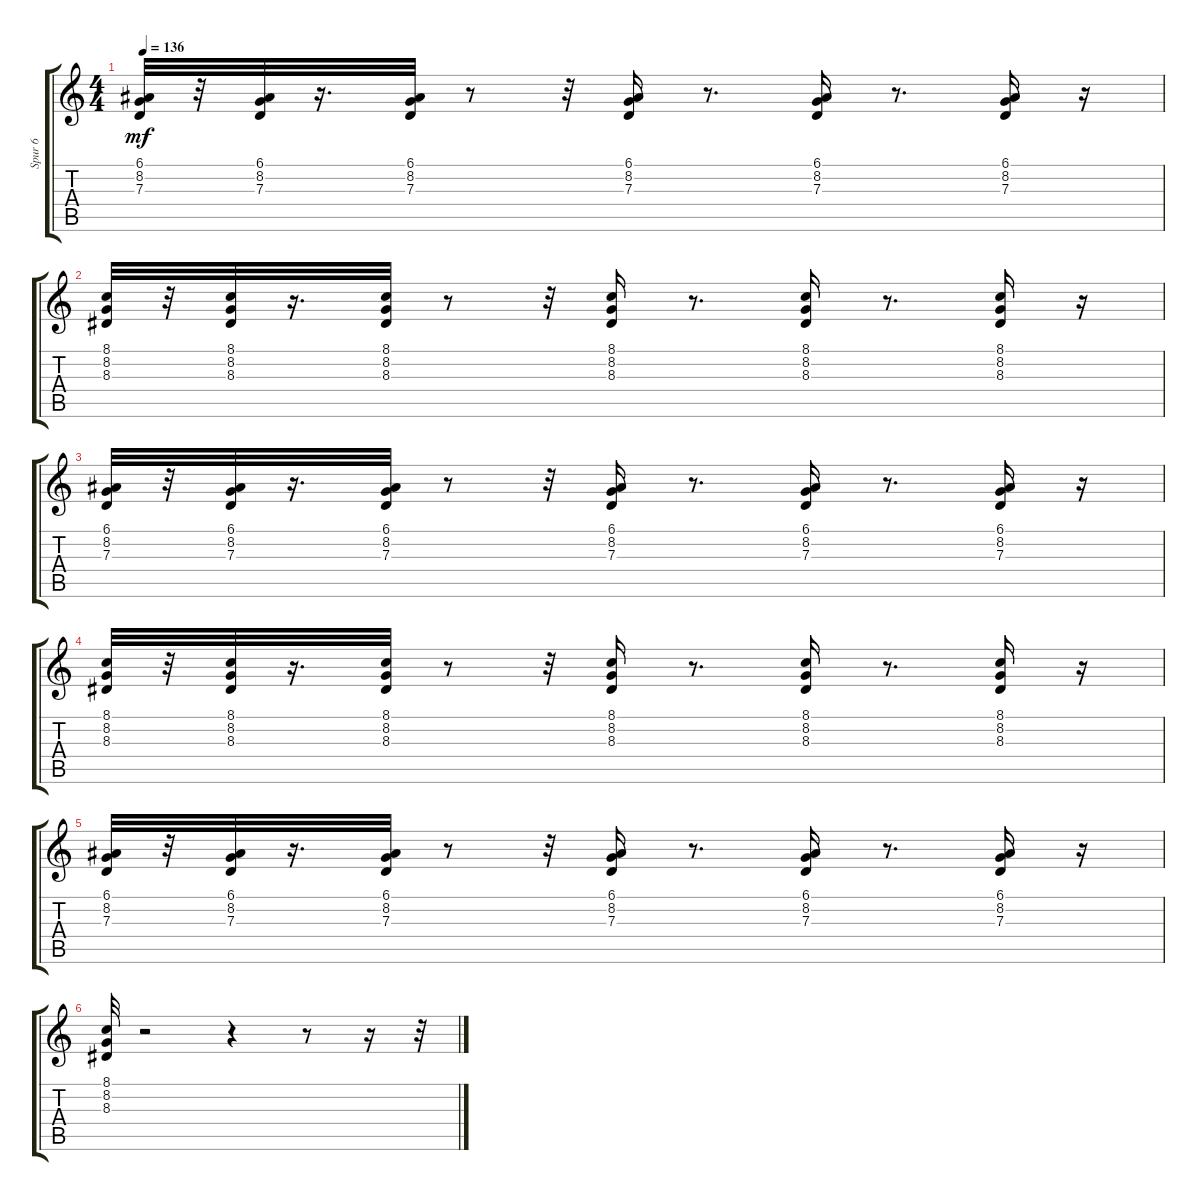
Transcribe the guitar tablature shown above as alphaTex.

\track ("Spur 6" "Spur 6") {instrument shamisen}
\staff {score tabs}
\tuning (E4 B3 G3 D3 A2 E2) {hide}
\ts (4 4)
\tempo 136
\clef g2
\ks c
(6.1 8.2 7.3).32{dy mf} r.32 (6.1 8.2 7.3).32 r.16{d} (6.1 8.2 7.3).32 r.8 r.32 (6.1 8.2 7.3).16 r.8{d} (6.1 8.2 7.3).16 r.8{d} (6.1 8.2 7.3).16 r.16 |
(8.1 8.2 8.3).32 r.32 (8.1 8.2 8.3).32 r.16{d} (8.1 8.2 8.3).32 r.8 r.32 (8.1 8.2 8.3).16 r.8{d} (8.1 8.2 8.3).16 r.8{d} (8.1 8.2 8.3).16 r.16 |
(6.1 8.2 7.3).32 r.32 (6.1 8.2 7.3).32 r.16{d} (6.1 8.2 7.3).32 r.8 r.32 (6.1 8.2 7.3).16 r.8{d} (6.1 8.2 7.3).16 r.8{d} (6.1 8.2 7.3).16 r.16 |
(8.1 8.2 8.3).32 r.32 (8.1 8.2 8.3).32 r.16{d} (8.1 8.2 8.3).32 r.8 r.32 (8.1 8.2 8.3).16 r.8{d} (8.1 8.2 8.3).16 r.8{d} (8.1 8.2 8.3).16 r.16 |
(6.1 8.2 7.3).32 r.32 (6.1 8.2 7.3).32 r.16{d} (6.1 8.2 7.3).32 r.8 r.32 (6.1 8.2 7.3).16 r.8{d} (6.1 8.2 7.3).16 r.8{d} (6.1 8.2 7.3).16 r.16 |
(8.1 8.2 8.3).32 r.2 r.4 r.8 r.16 r.32
